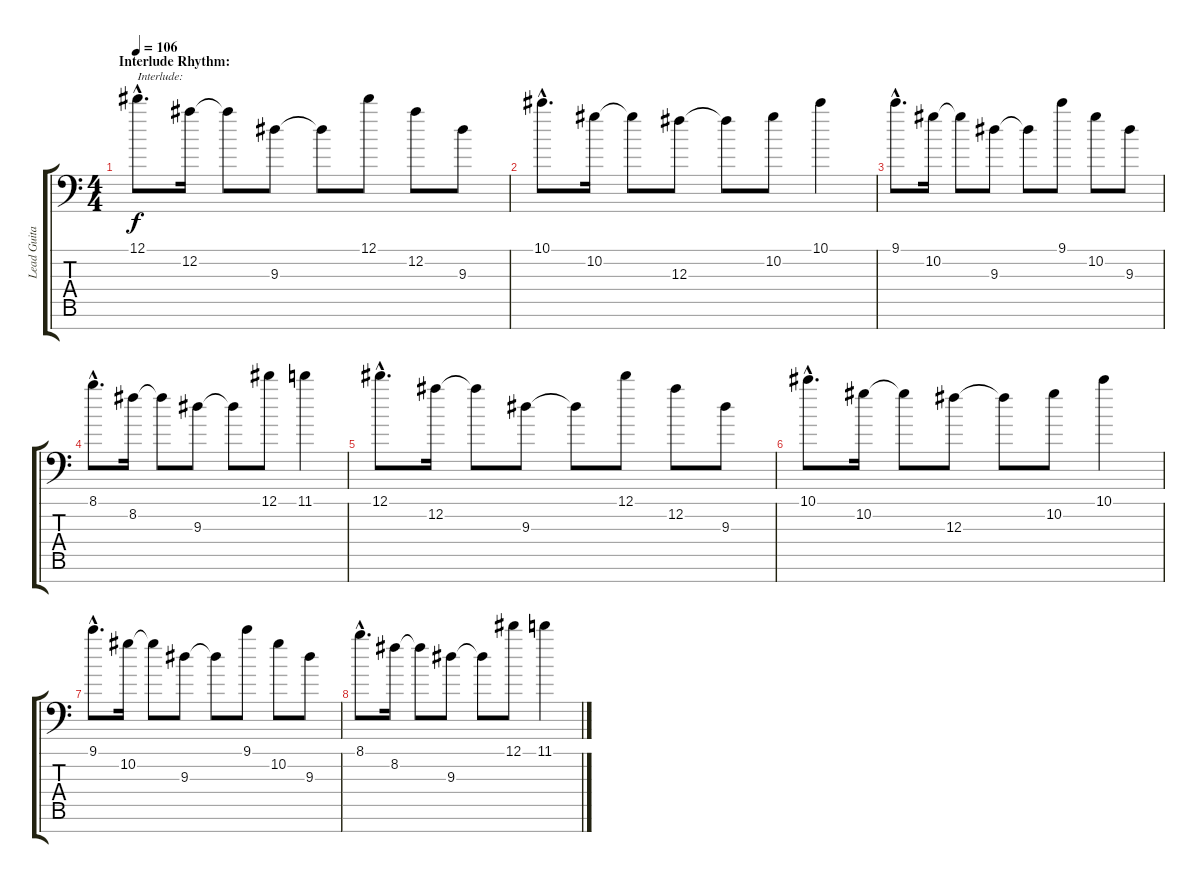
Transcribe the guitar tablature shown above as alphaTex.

\track ("Lead Guitar" "Lead Guita") {instrument distortionguitar}
\staff {score tabs}
\tuning (Eb4 Bb3 Gb3 Db3 Ab2 Eb2 Bb1) {hide}
\ts (4 4)
\section ("" "Interlude Rhythm:")
\tempo 106
\clef f4
\ks c
12.1{hac}.8{d txt "Interlude:" dy f} 12.2.16 12.2{t}.8 9.3.8 9.3{t}.8 12.1.8 12.2.8 9.3.8 |
10.1{hac}.8{d} 10.2.16 10.2{t}.8 12.3.8 12.3{t}.8 10.2.8 10.1.4 |
9.1{hac}.8{d} 10.2.16 10.2{t}.8 9.3.8 9.3{t}.8 9.1.8 10.2.8 9.3.8 |
8.1{hac}.8{d} 8.2.16 8.2{t}.8 9.3.8 9.3{t}.8 12.1.8 11.1.4 |
12.1{hac}.8{d} 12.2.16 12.2{t}.8 9.3.8 9.3{t}.8 12.1.8 12.2.8 9.3.8 |
10.1{hac}.8{d} 10.2.16 10.2{t}.8 12.3.8 12.3{t}.8 10.2.8 10.1.4 |
9.1{hac}.8{d} 10.2.16 10.2{t}.8 9.3.8 9.3{t}.8 9.1.8 10.2.8 9.3.8 |
8.1{hac}.8{d} 8.2.16 8.2{t}.8 9.3.8 9.3{t}.8 12.1.8 11.1.4
